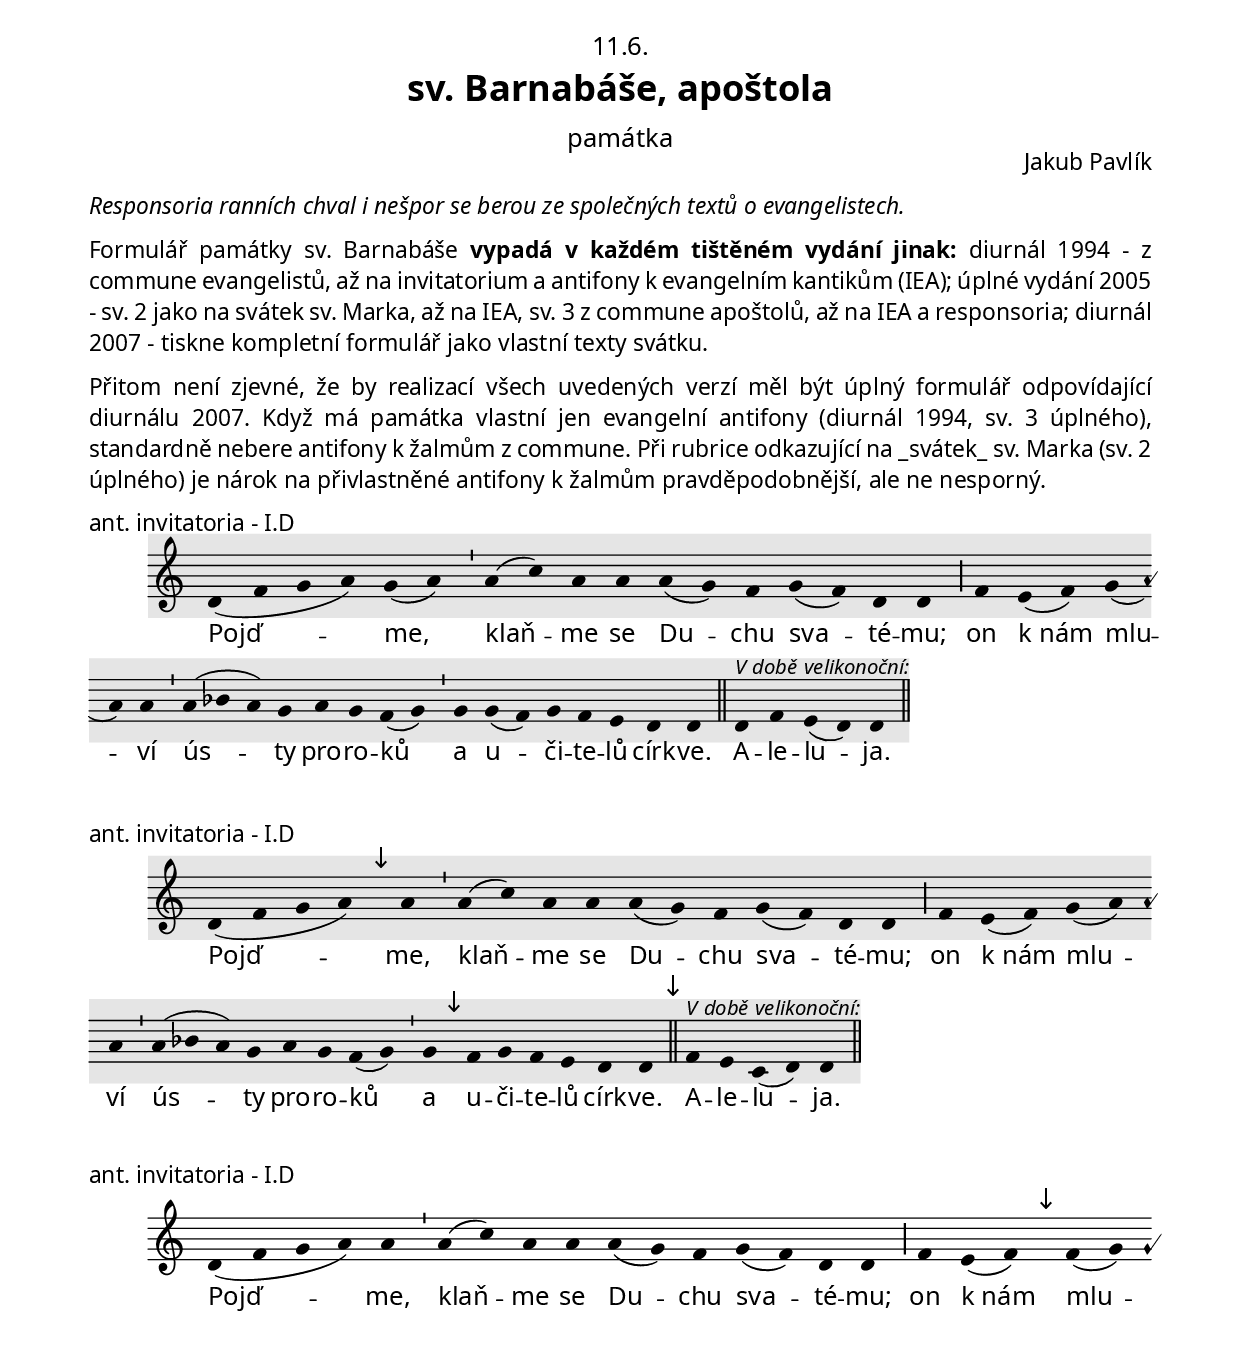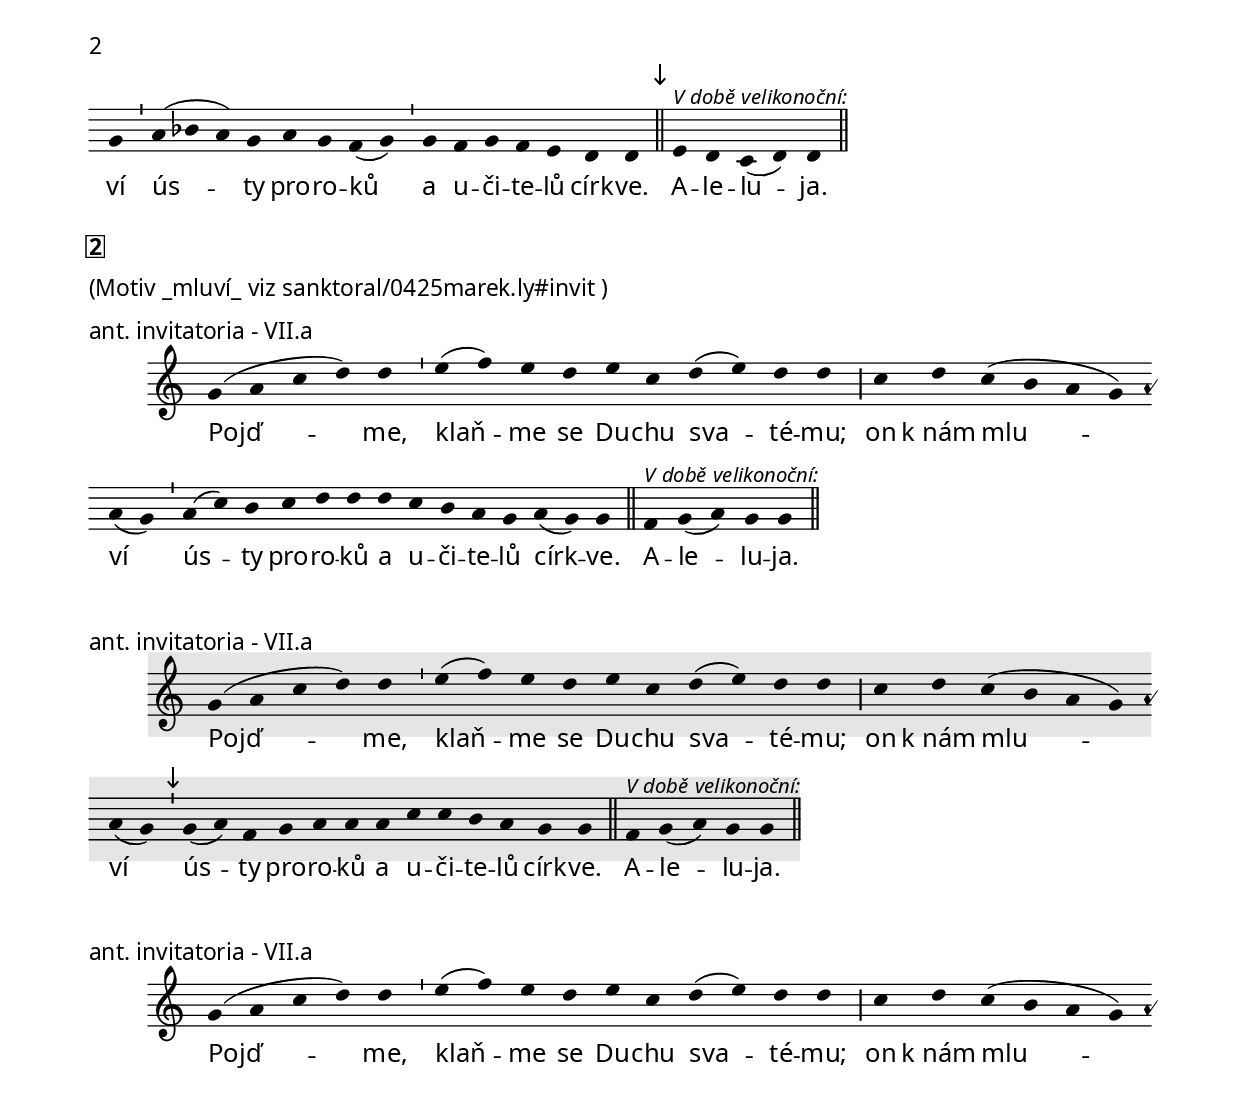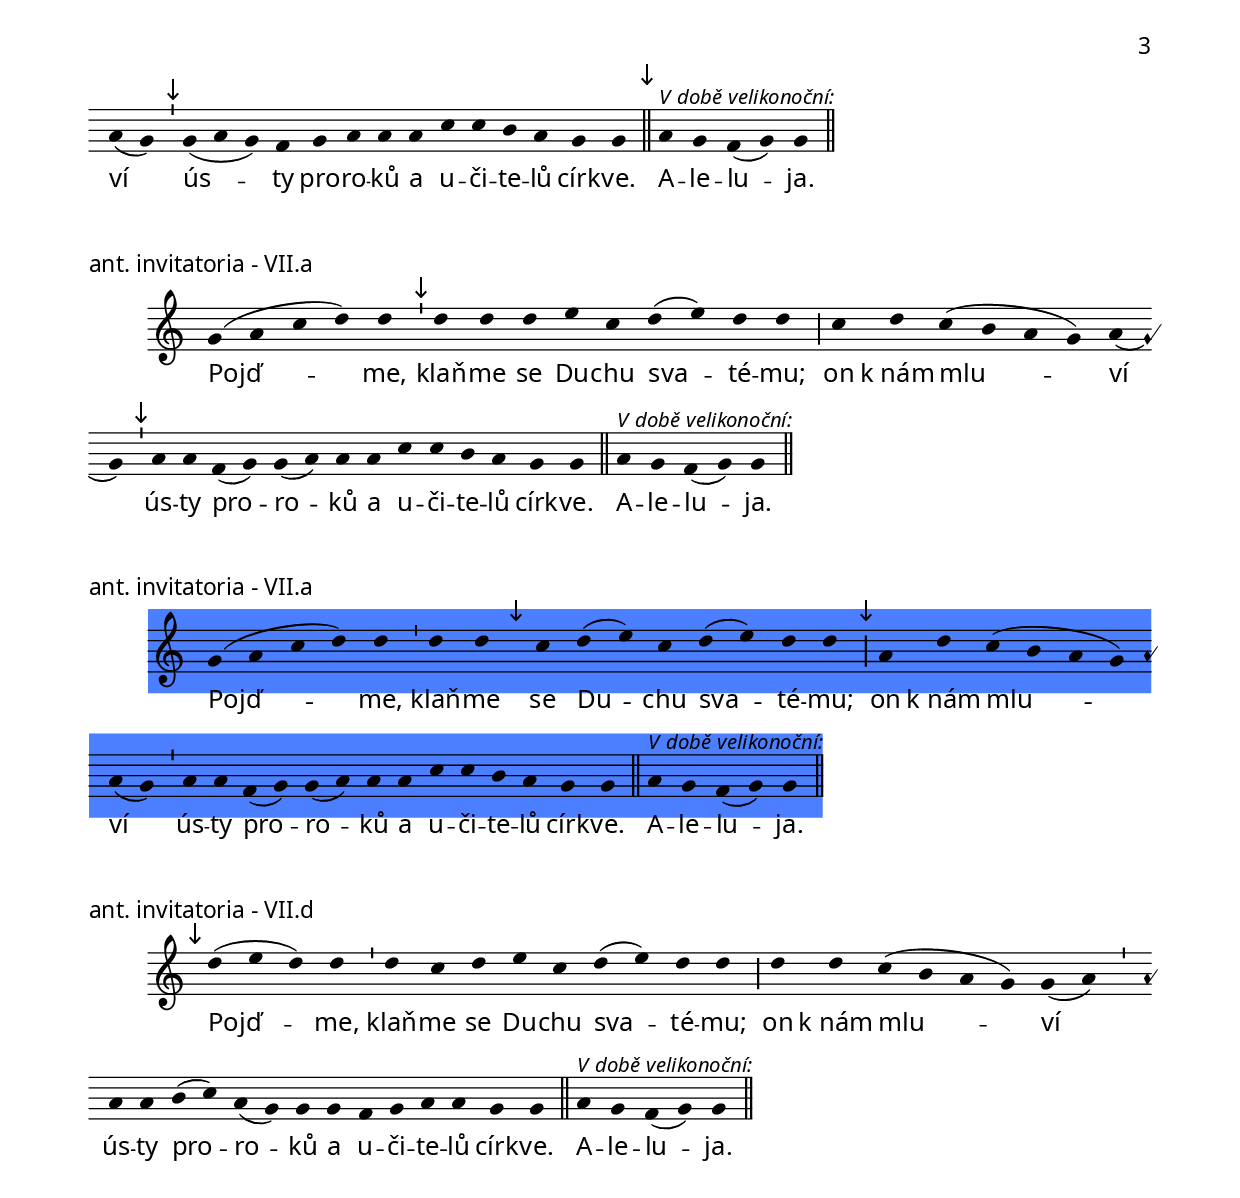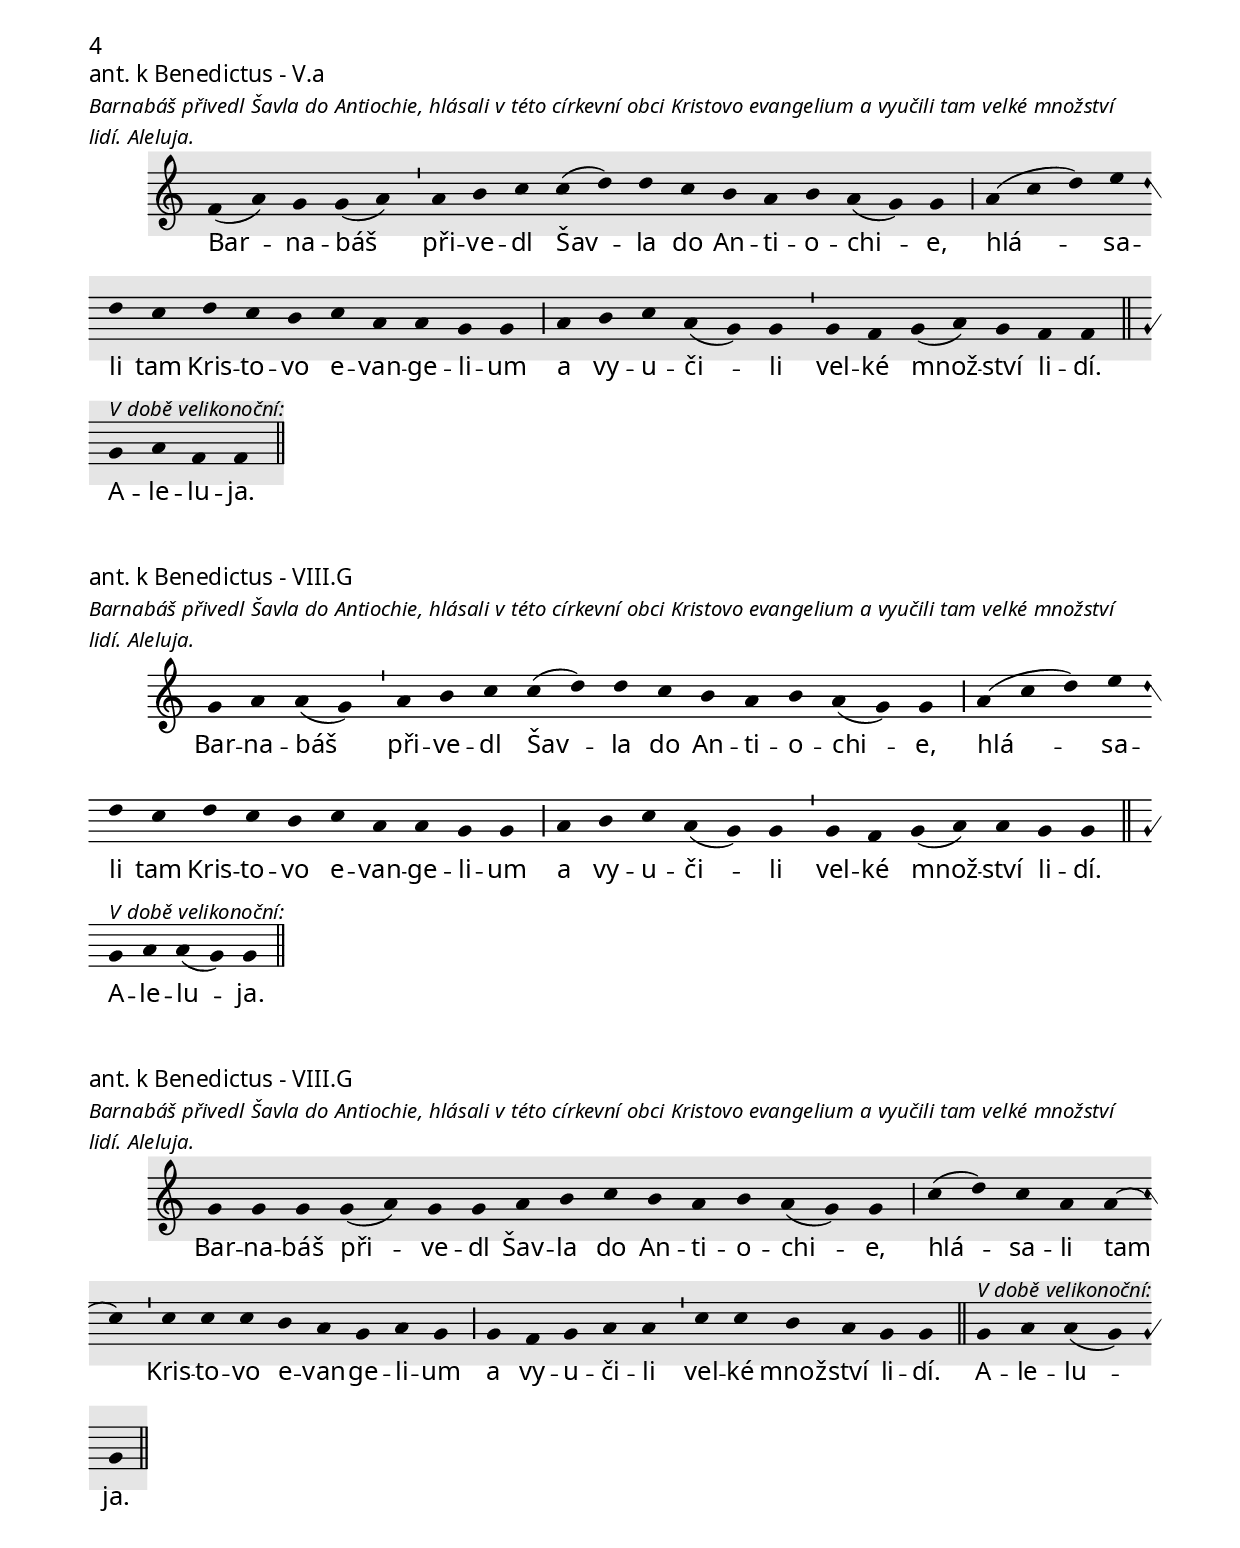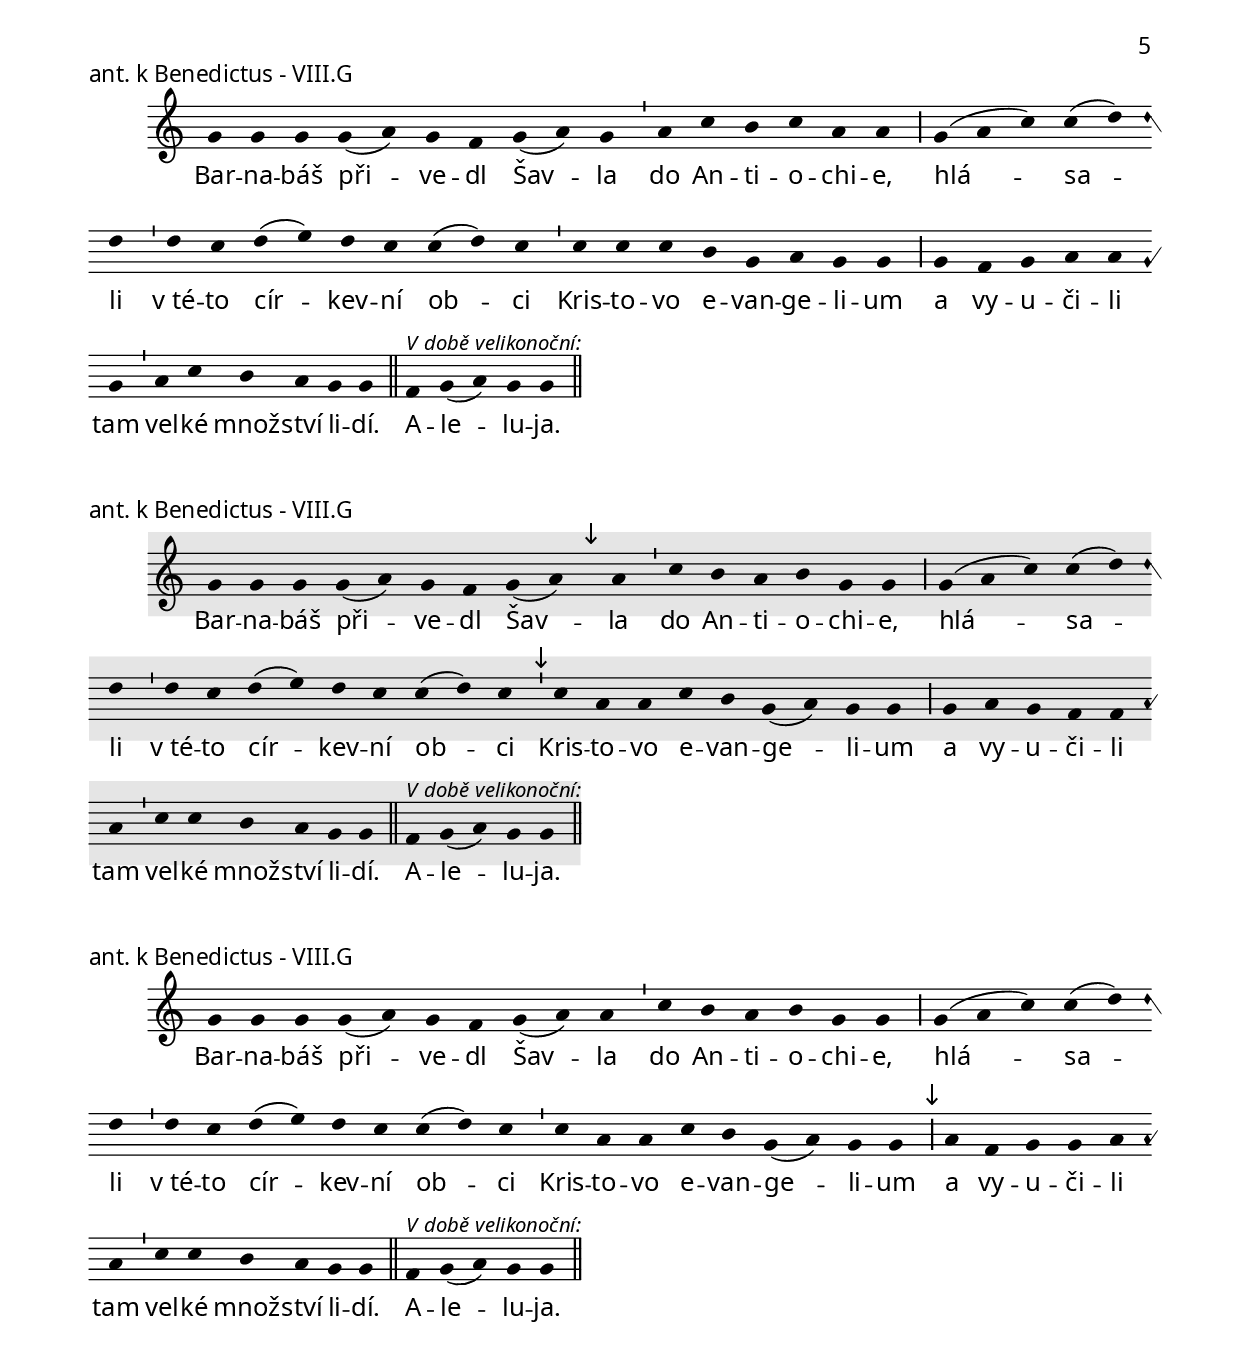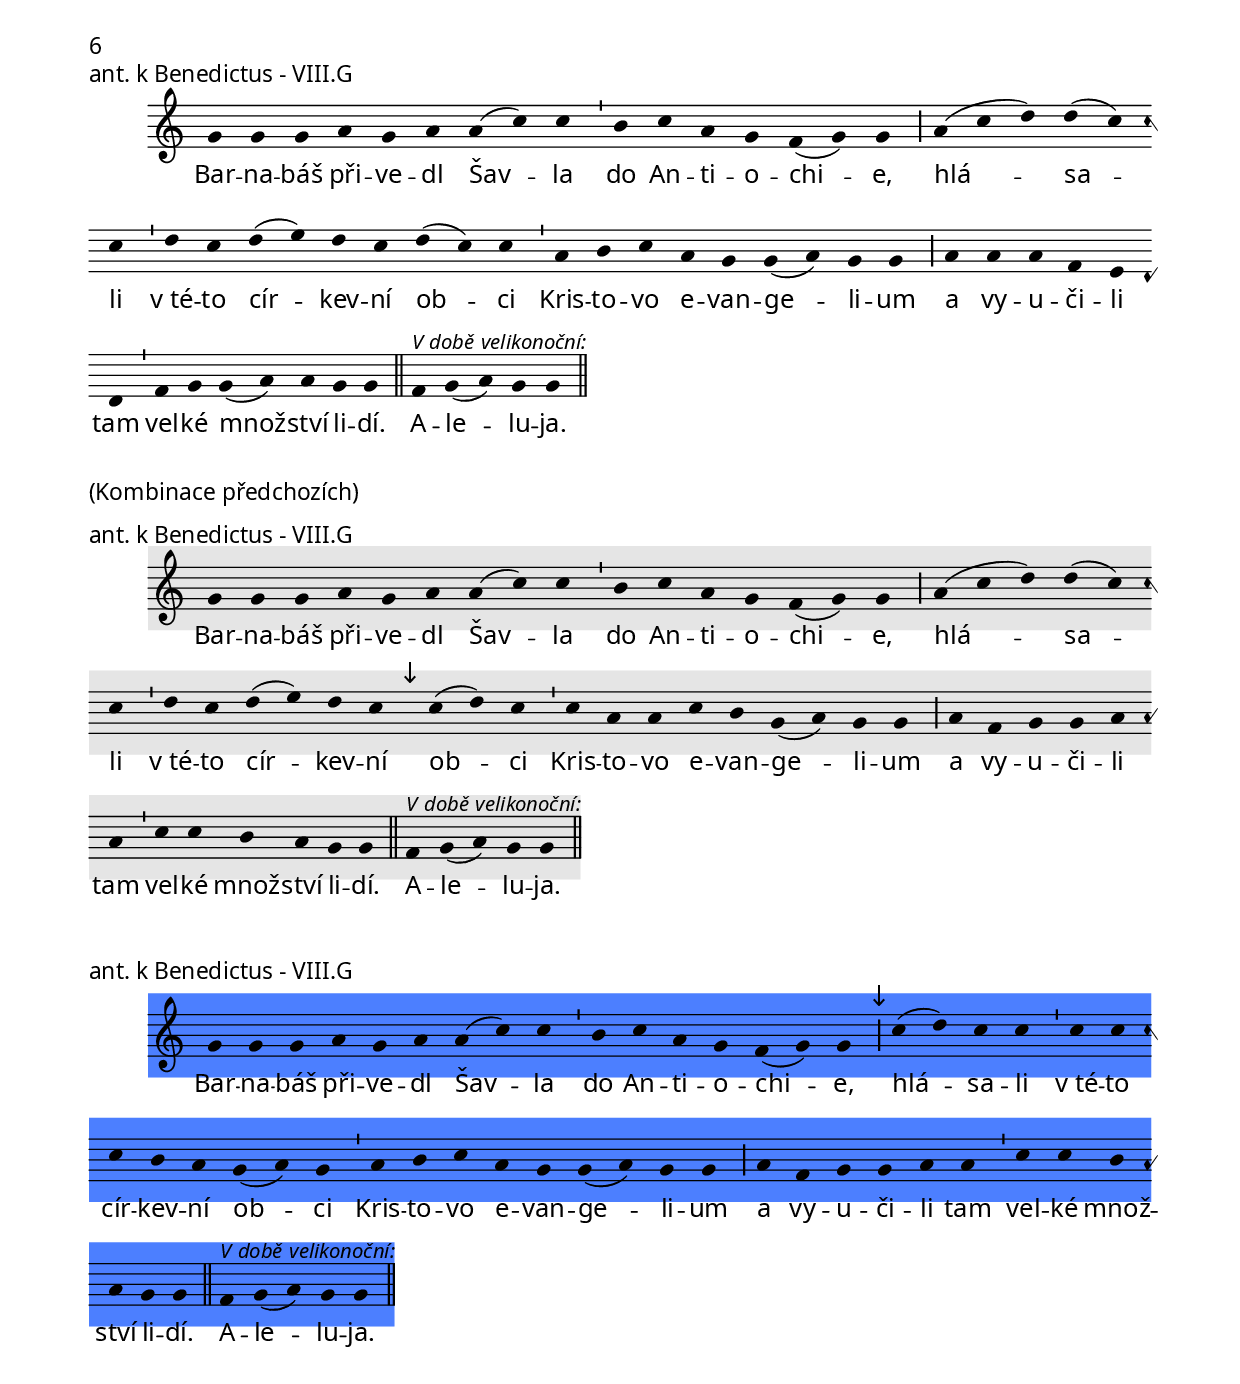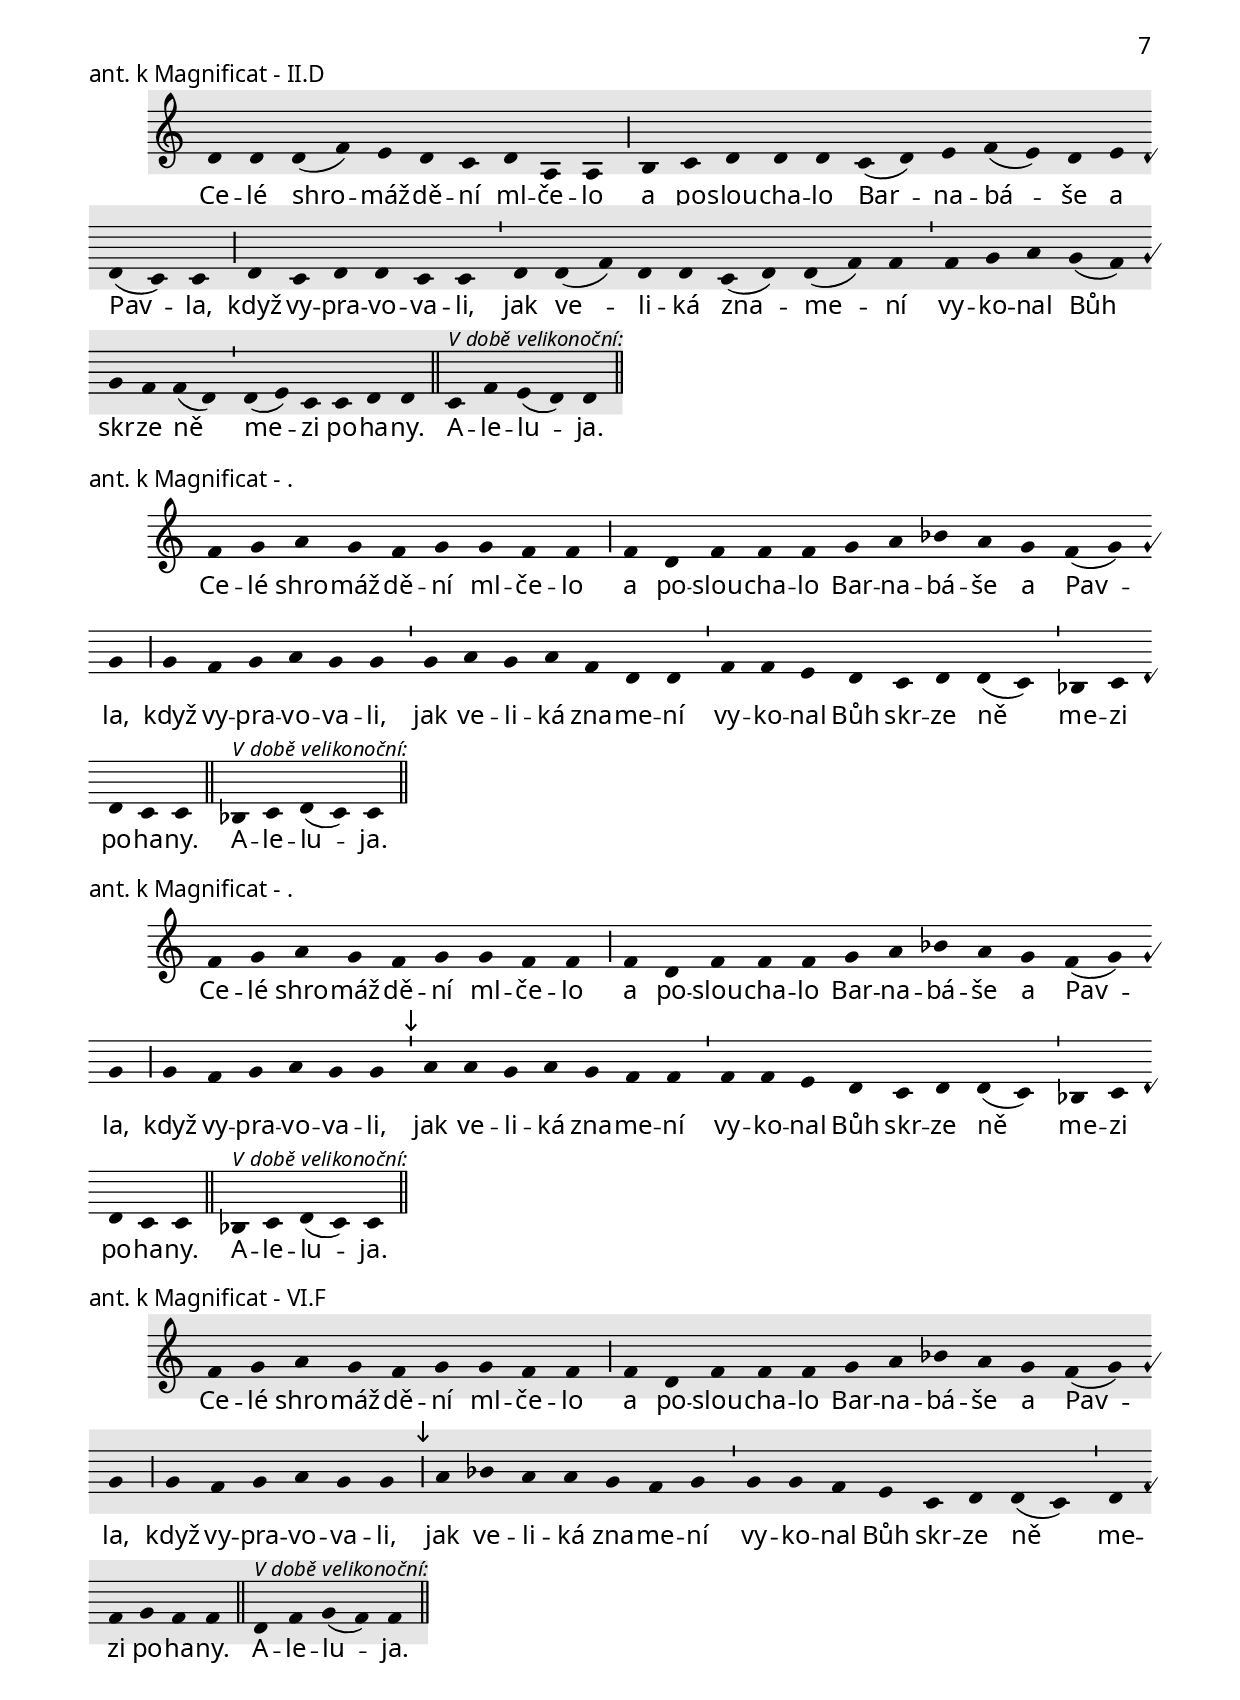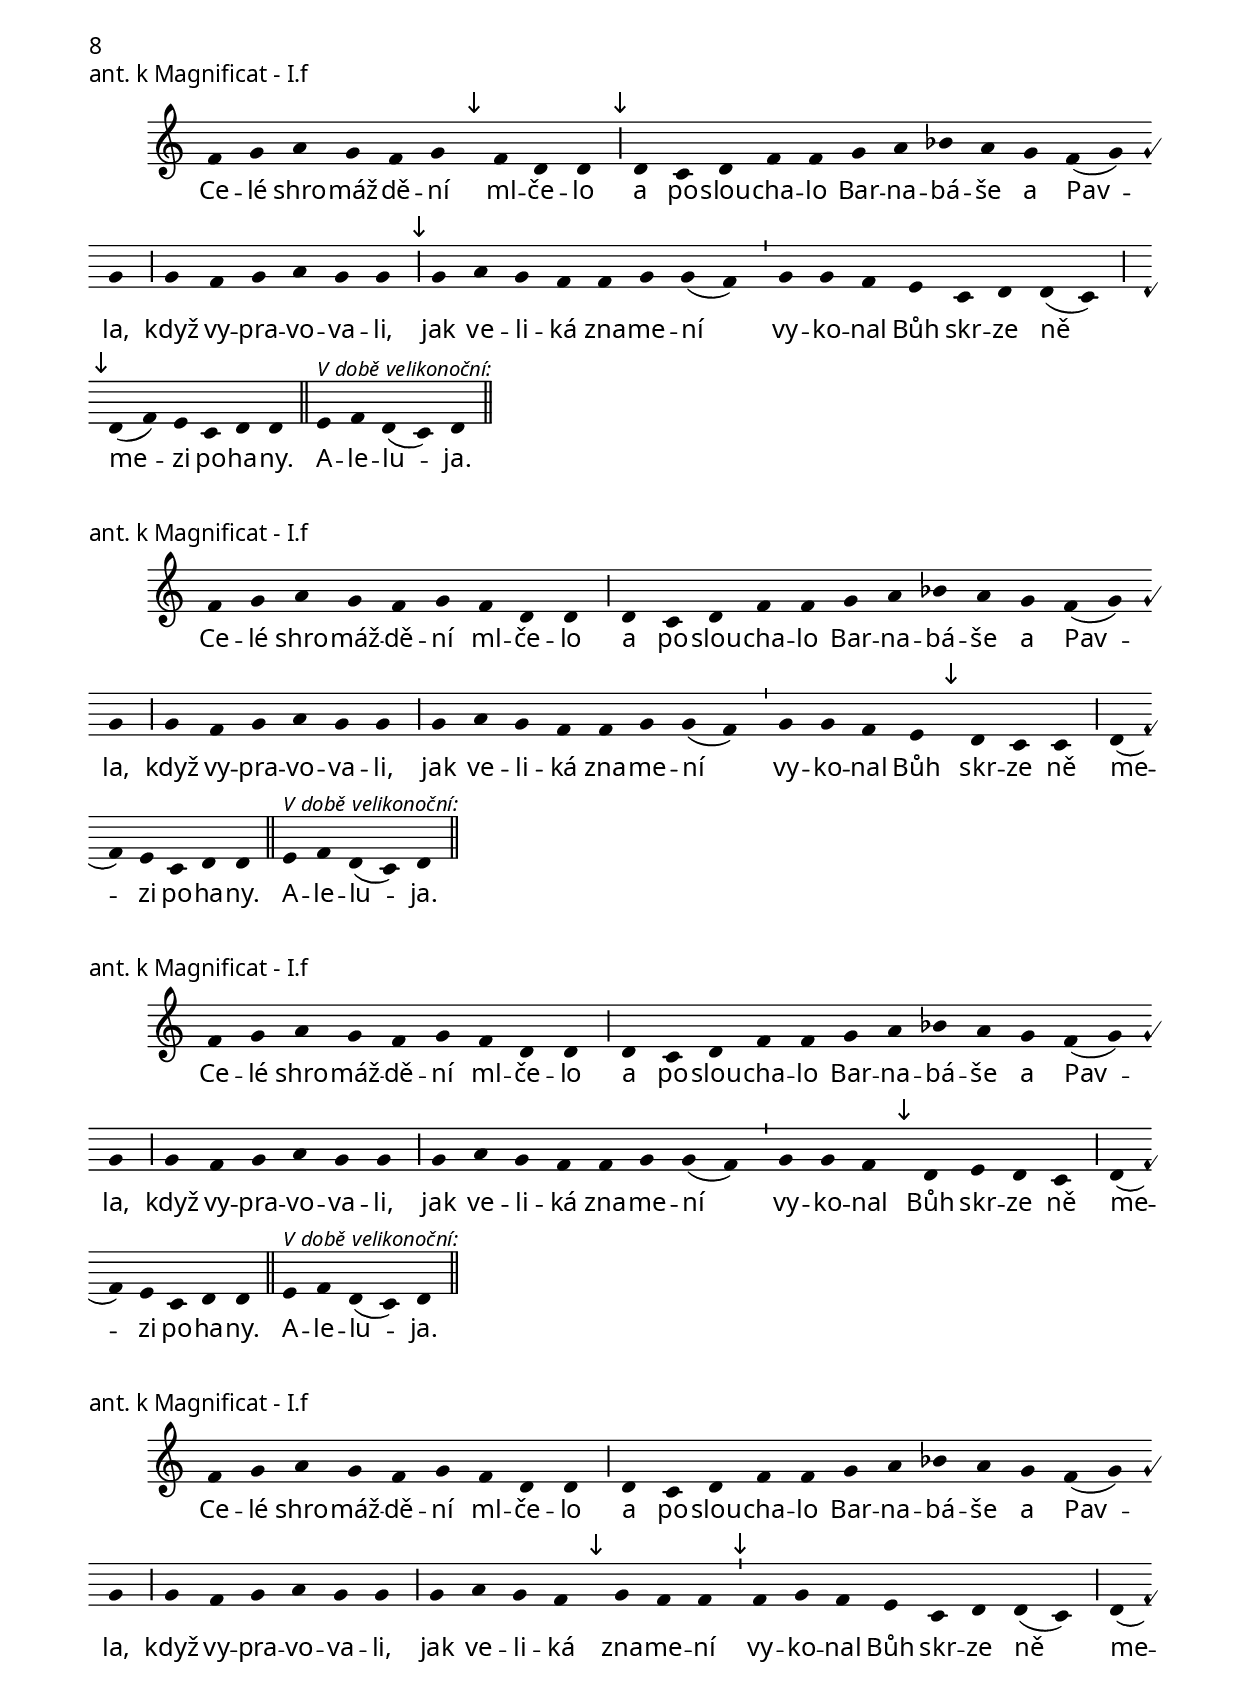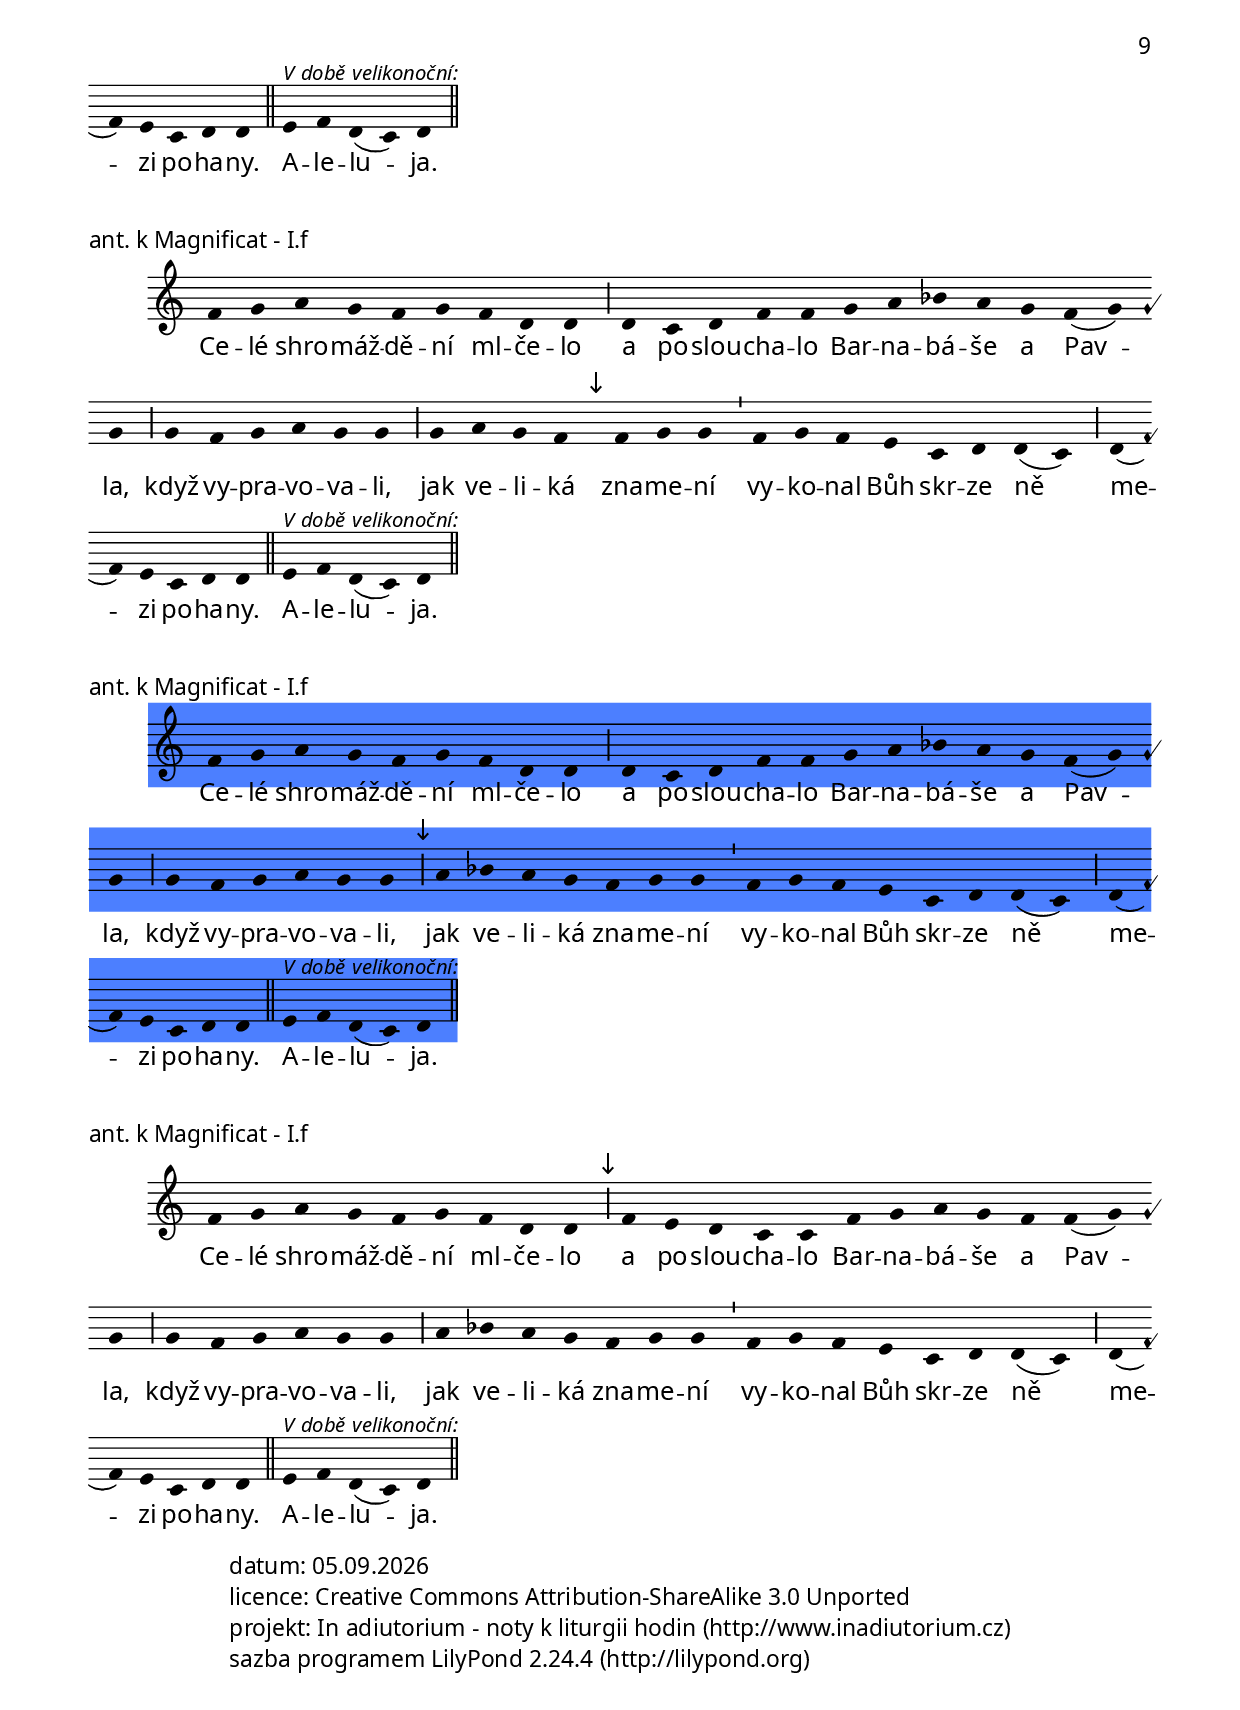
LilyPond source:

\version "2.15.37"

\include "../spolecne.ly"

\header {
  title = \markup\titleSvatek
            "sv. Barnabáše, apoštola"
            památka
            11.6.
  composer = "Jakub Pavlík"
}

\markup\justify\italic{
  Responsoria ranních chval i nešpor se berou
  ze společných textů o evangelistech.
}

\markup\justify{
  Formulář památky sv. Barnabáše \bold{vypadá v každém tištěném vydání jinak:}
  diurnál 1994 - z commune evangelistů, až na invitatorium a antifony k evangelním kantikům (IEA);
  úplné vydání 2005 - sv. 2 jako na svátek sv. Marka, až na IEA,
  sv. 3 z commune apoštolů, až na IEA a responsoria;
  diurnál 2007 - tiskne kompletní formulář jako vlastní texty svátku.
}
\markup\justify{
  Přitom není zjevné, že by realizací všech uvedených verzí měl být úplný
  formulář odpovídající diurnálu 2007.
  Když má památka vlastní jen evangelní antifony (diurnál 1994, sv. 3 úplného),
  standardně nebere antifony k žalmům z commune.
  Při rubrice odkazující na _svátek_ sv. Marka (sv. 2 úplného) je nárok na přivlastněné
  antifony k žalmům pravděpodobnější, ale ne nesporný.
}

\score {
  \relative c' {
    \zvyraznovacSedy
    \choralniRezim
    d( f g a) g( a) \barMin
    a( c) a a a( g) f g( f) d d \barMaior
    f e( f) g( a) a \barMin
    a( bes a) g a g f( g) \barMin g g( f) g f e d d \barFinalis

    d^\markup\rubrVelikAleluja f e( d) d \barFinalis
  }
  \addlyrics {
    Pojď -- me,
    klaň -- me se Du -- chu sva -- té -- mu;
    on k_nám mlu -- ví
    ús -- ty pro -- ro -- ků a u -- či -- te -- lů círk -- ve.

    A -- le -- lu -- ja.
  }
  \header {
    quid = "ant. invitatoria"
    modus = "I"
    differentia = "D"
    psalmus = ""
    placet = "_učitelů_ je jaksi nepřirozené"
    id = "invit"
    piece = \markup {\sestavTitulekBezZalmu}
  }
}

\score {
  \relative c' {
    \zvyraznovacSedy
    \choralniRezim
    d( f g a) \mark\sipka a \barMin
    a( c) a a a( g) f g( f) d d \barMaior
    f e( f) g( a) a \barMin
    a( bes a) g a g f( g) \barMin g \mark\sipka f g f e d d \barFinalis

    \mark\sipka f^\markup\rubrVelikAleluja e c( d) d \barFinalis
  }
  \addlyrics {
    Pojď -- me,
    klaň -- me se Du -- chu sva -- té -- mu;
    on k_nám mlu -- ví
    ús -- ty pro -- ro -- ků a u -- či -- te -- lů círk -- ve.

    A -- le -- lu -- ja.
  }
  \header {
    quid = "ant. invitatoria"
    modus = "I"
    differentia = "D"
    psalmus = ""
    id = "invit"
    piece = \markup {\sestavTitulekBezZalmu}
  }
}

\score {
  \relative c' {
    \choralniRezim
    d( f g a) a \barMin
    a( c) a a a( g) f g( f) d d \barMaior
    f e( f) \mark\sipka f( g) g \barMin
    a( bes a) g a g f( g) \barMin g f g f e d d \barFinalis

    \mark\sipka e^\markup\rubrVelikAleluja d c( d) d \barFinalis
  }
  \addlyrics {
    Pojď -- me,
    klaň -- me se Du -- chu sva -- té -- mu;
    on k_nám mlu -- ví
    ús -- ty pro -- ro -- ků a u -- či -- te -- lů círk -- ve.

    A -- le -- lu -- ja.
  }
  \header {
    quid = "ant. invitatoria"
    modus = "I"
    differentia = "D"
    psalmus = ""
    id = "invit"
    piece = \markup {\sestavTitulekBezZalmu}
  }
}

\markup\nadpisSkupiny 2

\markup\justify{
  (Motiv _mluví_ viz \fial-link "sanktoral/0425marek.ly#invit" )
}

\score {
  \relative c'' {
    \choralniRezim
    g4( a c d) d \barMin
    e( f) e d e c d( e) d d \barMaior
    c d c( b a g) a( g) \barMin
    a( c) b c d d d c b a g a( g) g \barFinalis

    f^\markup\rubrVelikAleluja g( a) g g \barFinalis
  }
  \addlyrics {
    Pojď -- me,
    klaň -- me se Du -- chu sva -- té -- mu;
    on k_nám mlu -- ví
    ús -- ty pro -- ro -- ků a u -- či -- te -- lů círk -- ve.

    A -- le -- lu -- ja.
  }
  \header {
    quid = "ant. invitatoria"
    modus = "VII"
    differentia = "a"
    psalmus = ""
    id = "invit"
    piece = \markup {\sestavTitulekBezZalmu}
  }
}

\score {
  \relative c'' {
    \zvyraznovacSedy
    \choralniRezim
    g4( a c d) d \barMin
    e( f) e d e c d( e) d d \barMaior
    c d c( b a g) a( g) \barMin
    \mark\sipka g( a) f g a a a c c b a g g \barFinalis

    f^\markup\rubrVelikAleluja g( a) g g \barFinalis
  }
  \addlyrics {
    Pojď -- me,
    klaň -- me se Du -- chu sva -- té -- mu;
    on k_nám mlu -- ví
    ús -- ty pro -- ro -- ků a u -- či -- te -- lů círk -- ve.

    A -- le -- lu -- ja.
  }
  \header {
    quid = "ant. invitatoria"
    modus = "VII"
    differentia = "a"
    psalmus = ""
    id = "invit"
    piece = \markup {\sestavTitulekBezZalmu}
  }
}

\score {
  \relative c'' {
    \choralniRezim
    g4( a c d) d \barMin
    e( f) e d e c d( e) d d \barMaior
    c d c( b a g) a( g) \barMin
    \mark\sipka g( a g) f g a a a c c b a g g \barFinalis

    \mark\sipka a^\markup\rubrVelikAleluja g f( g) g \barFinalis
  }
  \addlyrics {
    Pojď -- me,
    klaň -- me se Du -- chu sva -- té -- mu;
    on k_nám mlu -- ví
    ús -- ty pro -- ro -- ků a u -- či -- te -- lů círk -- ve.

    A -- le -- lu -- ja.
  }
  \header {
    quid = "ant. invitatoria"
    modus = "VII"
    differentia = "a"
    psalmus = ""
    id = "invit"
    piece = \markup {\sestavTitulekBezZalmu}
  }
}

\score {
  \relative c'' {
    \choralniRezim
    g4( a c d) d \barMin
    \mark\sipka d d d e c d( e) d d \barMaior
    c d c( b a g) a( g) \barMin
    \mark\sipka a a f( g) g( a) a a c c b a g g \barFinalis

    a^\markup\rubrVelikAleluja g f( g) g \barFinalis
  }
  \addlyrics {
    Pojď -- me,
    klaň -- me se Du -- chu sva -- té -- mu;
    on k_nám mlu -- ví
    ús -- ty pro -- ro -- ků a u -- či -- te -- lů círk -- ve.

    A -- le -- lu -- ja.
  }
  \header {
    quid = "ant. invitatoria"
    modus = "VII"
    differentia = "a"
    psalmus = ""
    id = "invit"
    piece = \markup {\sestavTitulekBezZalmu}
  }
}

\score {
  \relative c'' {
    \zvyraznovacModry
    \choralniRezim
    g4( a c d) d \barMin
    d d \mark\sipka c d( e) c d( e) d d \barMaior
    \mark\sipka a d c( b a g) a( g) \barMin
    a a f( g) g( a) a a c c b a g g \barFinalis

    a^\markup\rubrVelikAleluja g f( g) g \barFinalis
  }
  \addlyrics {
    Pojď -- me,
    klaň -- me se Du -- chu sva -- té -- mu;
    on k_nám mlu -- ví
    ús -- ty pro -- ro -- ků a u -- či -- te -- lů círk -- ve.

    A -- le -- lu -- ja.
  }
  \header {
    quid = "ant. invitatoria"
    modus = "VII"
    differentia = "a"
    psalmus = ""
    id = "invit"
    piece = \markup {\sestavTitulekBezZalmu}
  }
}

\score {
  \relative c'' {
    \choralniRezim
    \mark\sipka d4( e d) d \barMin
    d c d e c d( e) d d \barMaior
    d d c( b a g) g( a) \barMin
    a a b( c) a( g) g g f g a a g g \barFinalis

    a^\markup\rubrVelikAleluja g f( g) g \barFinalis
  }
  \addlyrics {
    Pojď -- me,
    klaň -- me se Du -- chu sva -- té -- mu;
    on k_nám mlu -- ví
    ús -- ty pro -- ro -- ků a u -- či -- te -- lů círk -- ve.

    A -- le -- lu -- ja.
  }
  \header {
    quid = "ant. invitatoria"
    modus = "VII"
    differentia = "d"
    psalmus = ""
    id = "invit"
    piece = \markup {\sestavTitulekBezZalmu}
  }
}

\pageBreak

\score {
  \relative c' {
    \zvyraznovacSedy
    \choralniRezim
    f4( a) g g( a) \barMin a b c c( d) d c b a b a( g) g \barMaior
    a( c d) e d c d c b c a a g g \barMaior
    a b c a( g) g \barMin g f g( a) g f f \barFinalis

    g^\markup\rubrVelikAleluja a f f \barFinalis
  }
  \addlyrics {
    Bar -- na -- báš při -- ve -- dl Šav -- la do An -- ti -- o -- chi -- e,
    hlá -- sa -- li tam Kris -- to -- vo e -- van -- ge -- li -- um
    a vy -- u -- či -- li vel -- ké množ -- ství li -- dí.

    A -- le -- lu -- ja.
  }
  \header {
    textus_approbatus = "Barnabáš přivedl Šavla do Antiochie,
    hlásali v této církevní obci Kristovo evangelium
    a vyučili tam velké množství lidí. Aleluja."
    quid = "ant. k Benedictus"
    modus = "V"
    differentia = "a"
    psalmus = ""
    id = "aben"
    piece = \markup {\sestavTitulekBezZalmu}
  }
}

\score {
  \relative c'' {
    \choralniRezim
    g4 a a( g) \barMin
    a b c c( d) d c b a b a( g) g \barMaior
    a( c d) e d c d c b c a a g g \barMaior
    a b c a( g) g \barMin
    g f g( a) a g g \barFinalis

    g^\markup\rubrVelikAleluja a a( g) g \barFinalis
  }
  \addlyrics {
    Bar -- na -- báš
    při -- ve -- dl Šav -- la do An -- ti -- o -- chi -- e,
    hlá -- sa -- li tam Kris -- to -- vo e -- van -- ge -- li -- um
    a vy -- u -- či -- li
    vel -- ké množ -- ství li -- dí.

    A -- le -- lu -- ja.
  }
  \header {
    textus_approbatus = "Barnabáš přivedl Šavla do Antiochie,
    hlásali v této církevní obci Kristovo evangelium
    a vyučili tam velké množství lidí. Aleluja."
    quid = "ant. k Benedictus"
    modus = "VIII"
    differentia = "G"
    psalmus = ""
    id = "aben"
    piece = \markup {\sestavTitulekBezZalmu}
  }
}

\score {
  \relative c'' {
    \zvyraznovacSedy
    \choralniRezim
    g4 g g g( a) g g a b c b a b a( g) g \barMaior
    c( d) c a a( c) \barMin
    c c c b a g a g \barMaior
    g f g a a \barMin
    c c b a g g \barFinalis

    g^\markup\rubrVelikAleluja a a( g) g \barFinalis
  }
  \addlyrics {
    Bar -- na -- báš při -- ve -- dl Šav -- la do An -- ti -- o -- chi -- e,
    hlá -- sa -- li tam
    Kris -- to -- vo e -- van -- ge -- li -- um
    a vy -- u -- či -- li
    vel -- ké množ -- ství li -- dí.

    A -- le -- lu -- ja.
  }
  \header {
    textus_approbatus = "Barnabáš přivedl Šavla do Antiochie,
    hlásali v této církevní obci Kristovo evangelium
    a vyučili tam velké množství lidí. Aleluja."
    quid = "ant. k Benedictus"
    modus = "VIII"
    differentia = "G"
    psalmus = ""
    id = "aben"
    piece = \markup {\sestavTitulekBezZalmu}
  }
}

\score {
  \relative c'' {
    \choralniRezim
    g4 g g g( a) g f g( a) g \barMin
    a c b c a a \barMaior
    g( a c) c( d) d \barMin
    d c d( e) d c c( d) c \barMin
    c c c b g a g g \barMaior
    g f g a a g \barMin
    a c b a g g \barFinalis

    f^\markup\rubrVelikAleluja g( a) g g \barFinalis
  }
  \addlyrics {
    Bar -- na -- báš při -- ve -- dl Šav -- la
    do An -- ti -- o -- chi -- e,
    hlá -- sa -- li v_té -- to cír -- kev -- ní ob -- ci
    Kris -- to -- vo e -- van -- ge -- li -- um
    a vy -- u -- či -- li tam
    vel -- ké množ -- ství li -- dí.

    A -- le -- lu -- ja.
  }
  \header {
    quid = "ant. k Benedictus"
    modus = "VIII"
    differentia = "G"
    psalmus = ""
    id = "aben"
    piece = \markup {\sestavTitulekBezZalmu}
  }
}

\score {
  \relative c'' {
    \zvyraznovacSedy
    \choralniRezim
    g4 g g g( a) g f g( a) \mark\sipka a \barMin
    c b a b g g \barMaior
    g( a c) c( d) d \barMin
    d c d( e) d c c( d) c \barMin
    \mark\sipka c a a c b g( a) g g \barMaior
    g a g f f a \barMin
    c c b a g g \barFinalis

    f^\markup\rubrVelikAleluja g( a) g g \barFinalis
  }
  \addlyrics {
    Bar -- na -- báš při -- ve -- dl Šav -- la
    do An -- ti -- o -- chi -- e,
    hlá -- sa -- li v_té -- to cír -- kev -- ní ob -- ci
    Kris -- to -- vo e -- van -- ge -- li -- um
    a vy -- u -- či -- li tam
    vel -- ké množ -- ství li -- dí.

    A -- le -- lu -- ja.
  }
  \header {
    quid = "ant. k Benedictus"
    modus = "VIII"
    differentia = "G"
    psalmus = ""
    id = "aben"
    piece = \markup {\sestavTitulekBezZalmu}
  }
}

\score {
  \relative c'' {
    \choralniRezim
    g4 g g g( a) g f g( a) a \barMin
    c b a b g g \barMaior
    g( a c) c( d) d \barMin
    d c d( e) d c c( d) c \barMin
    c a a c b g( a) g g \barMaior
    \mark\sipka a f g g a a \barMin
    c c b a g g \barFinalis

    f^\markup\rubrVelikAleluja g( a) g g \barFinalis
  }
  \addlyrics {
    Bar -- na -- báš při -- ve -- dl Šav -- la
    do An -- ti -- o -- chi -- e,
    hlá -- sa -- li v_té -- to cír -- kev -- ní ob -- ci
    Kris -- to -- vo e -- van -- ge -- li -- um
    a vy -- u -- či -- li tam
    vel -- ké množ -- ství li -- dí.

    A -- le -- lu -- ja.
  }
  \header {
    quid = "ant. k Benedictus"
    modus = "VIII"
    differentia = "G"
    psalmus = ""
    id = "aben"
    piece = \markup {\sestavTitulekBezZalmu}
  }
}

\score {
  \relative c'' {
    \choralniRezim
    g4 g g a g a a( c) c \barMin
    b c a g f( g) g \barMaior
    a( c d) d( c) c \barMin
    d c d( e) d c d( c) c \barMin
    a b c a g g( a) g g \barMaior
    a a a f e d \barMin
    f g g( a) a g g \barFinalis

    f^\markup\rubrVelikAleluja g( a) g g \barFinalis
  }
  \addlyrics {
    Bar -- na -- báš při -- ve -- dl Šav -- la
    do An -- ti -- o -- chi -- e,
    hlá -- sa -- li v_té -- to cír -- kev -- ní ob -- ci
    Kris -- to -- vo e -- van -- ge -- li -- um
    a vy -- u -- či -- li tam
    vel -- ké množ -- ství li -- dí.

    A -- le -- lu -- ja.
  }
  \header {
    quid = "ant. k Benedictus"
    modus = "VIII"
    differentia = "G"
    psalmus = ""
    id = "aben"
    piece = \markup {\sestavTitulekBezZalmu}
  }
}

\markup{
  (Kombinace předchozích)
}
\score {
  \relative c'' {
    \zvyraznovacSedy
    \choralniRezim
    g4 g g a g a a( c) c \barMin
    b c a g f( g) g \barMaior
    a( c d) d( c) c \barMin
    d c d( e) d c \mark\sipka c( d) c \barMin
    c a a c b g( a) g g \barMaior
    a f g g a a \barMin
    c c b a g g \barFinalis

    f^\markup\rubrVelikAleluja g( a) g g \barFinalis
  }
  \addlyrics {
    Bar -- na -- báš při -- ve -- dl Šav -- la
    do An -- ti -- o -- chi -- e,
    hlá -- sa -- li v_té -- to cír -- kev -- ní ob -- ci
    Kris -- to -- vo e -- van -- ge -- li -- um
    a vy -- u -- či -- li tam
    vel -- ké množ -- ství li -- dí.

    A -- le -- lu -- ja.
  }
  \header {
    quid = "ant. k Benedictus"
    modus = "VIII"
    differentia = "G"
    psalmus = ""
    id = "aben"
    piece = \markup {\sestavTitulekBezZalmu}
  }
}

\score {
  \relative c'' {
    \zvyraznovacModry
    \choralniRezim
    g4 g g a g a a( c) c \barMin
    b c a g f( g) g \barMaior
    \mark\sipka c( d) c c \barMin
    c c c b a g( a) g \barMin
    a b c a g g( a) g g \barMaior
    a f g g a a \barMin
    c c b a g g \barFinalis

    f^\markup\rubrVelikAleluja g( a) g g \barFinalis
  }
  \addlyrics {
    Bar -- na -- báš při -- ve -- dl Šav -- la
    do An -- ti -- o -- chi -- e,
    hlá -- sa -- li v_té -- to cír -- kev -- ní ob -- ci
    Kris -- to -- vo e -- van -- ge -- li -- um
    a vy -- u -- či -- li tam
    vel -- ké množ -- ství li -- dí.

    A -- le -- lu -- ja.
  }
  \header {
    quid = "ant. k Benedictus"
    modus = "VIII"
    differentia = "G"
    psalmus = ""
    id = "aben"
    piece = \markup {\sestavTitulekBezZalmu}
  }
}

\pageBreak

\score {
  \relative c' {
    \zvyraznovacSedy
    \choralniRezim
    d4 d d( f) e d c d a a \barMaior
    b c d d d c( d) e f( e) d e d( c) c \barMaior
    d c d d c c \barMin
    d d( f) d d c( d) d( f) f \barMin f g a g( f) g f f( d) \barMin
    d( e) c c d d \barFinalis

    c^\markup\rubrVelikAleluja f e( d) d \barFinalis
  }
  \addlyrics {
    Ce -- lé shro -- máž -- dě -- ní ml -- če -- lo
    a po -- slou -- cha -- lo Bar -- na -- bá -- še a Pav -- la,
    když vy -- pra -- vo -- va -- li,
    jak ve -- li -- ká zna -- me -- ní vy -- ko -- nal Bůh skr -- ze ně
    me -- zi po -- ha -- ny.

    A -- le -- lu -- ja.
  }
  \header {
    quid = "ant. k Magnificat"
    modus = "II"
    differentia = "D"
    psalmus = ""
    placet = "když nejde rozdělit logicky, přesto rozdělit udýchatelně"
    id = "amag"
    piece = \markup {\sestavTitulekBezZalmu}
  }
}

\score {
  \relative c' {
    \choralniRezim
    f4 g a g f g g f f \barMaior
    f d f f f g a bes a g f( g) g \barMaior
    g f g a g g \barMin
    g a g a f d d \barMin
    f f e d c d d( c) \barMin
    bes c d c c \barFinalis

    bes^\markup\rubrVelikAleluja c d( c) c \barFinalis
  }
  \addlyrics {
    Ce -- lé shro -- máž -- dě -- ní ml -- če -- lo
    a po -- slou -- cha -- lo Bar -- na -- bá -- še a Pav -- la,
    když vy -- pra -- vo -- va -- li,
    jak ve -- li -- ká zna -- me -- ní
    vy -- ko -- nal Bůh skr -- ze ně
    me -- zi po -- ha -- ny.

    A -- le -- lu -- ja.
  }
  \header {
    quid = "ant. k Magnificat"
    modus = ""
    differentia = ""
    psalmus = ""
    id = "amag"
    piece = \markup {\sestavTitulekBezZalmu}
  }
}

\score {
  \relative c' {
    \choralniRezim
    f4 g a g f g g f f \barMaior
    f d f f f g a bes a g f( g) g \barMaior
    g f g a g g \barMin
    \mark\sipka a a g a g f f \barMin
    f f e d c d d( c) \barMin
    bes c d c c \barFinalis

    bes^\markup\rubrVelikAleluja c d( c) c \barFinalis
  }
  \addlyrics {
    Ce -- lé shro -- máž -- dě -- ní ml -- če -- lo
    a po -- slou -- cha -- lo Bar -- na -- bá -- še a Pav -- la,
    když vy -- pra -- vo -- va -- li,
    jak ve -- li -- ká zna -- me -- ní
    vy -- ko -- nal Bůh skr -- ze ně
    me -- zi po -- ha -- ny.

    A -- le -- lu -- ja.
  }
  \header {
    quid = "ant. k Magnificat"
    modus = ""
    differentia = ""
    psalmus = ""
    id = "amag"
    piece = \markup {\sestavTitulekBezZalmu}
  }
}

\score {
  \relative c' {
    \zvyraznovacSedy
    \choralniRezim
    f4 g a g f g g f f \barMaior
    f d f f f g a bes a g f( g) g \barMaior
    g f g a g g \barMaior
    \mark\sipka a bes a a g f g \barMin
    g g f e c d d( c) \barMin
    d f g f f \barFinalis

    d^\markup\rubrVelikAleluja f g( f) f \barFinalis
  }
  \addlyrics {
    Ce -- lé shro -- máž -- dě -- ní ml -- če -- lo
    a po -- slou -- cha -- lo Bar -- na -- bá -- še a Pav -- la,
    když vy -- pra -- vo -- va -- li,
    jak ve -- li -- ká zna -- me -- ní
    vy -- ko -- nal Bůh skr -- ze ně
    me -- zi po -- ha -- ny.

    A -- le -- lu -- ja.
  }
  \header {
    quid = "ant. k Magnificat"
    modus = "VI"
    differentia = "F"
    psalmus = ""
    id = "amag"
    piece = \markup {\sestavTitulekBezZalmu}
  }
}

\score {
  \relative c' {
    \choralniRezim
    f4 g a g f g \mark\sipka f d d \barMaior
    \mark\sipka d c d f f g a bes a g f( g) g \barMaior
    g f g a g g \barMaior
    \mark\sipka g a g f f g g( f) \barMin
    g g f e c d d( c) \barMaior
    \mark\sipka d( f) e c d d \barFinalis

    e^\markup\rubrVelikAleluja f d( c) d \barFinalis
  }
  \addlyrics {
    Ce -- lé shro -- máž -- dě -- ní ml -- če -- lo
    a po -- slou -- cha -- lo Bar -- na -- bá -- še a Pav -- la,
    když vy -- pra -- vo -- va -- li,
    jak ve -- li -- ká zna -- me -- ní
    vy -- ko -- nal Bůh skr -- ze ně
    me -- zi po -- ha -- ny.

    A -- le -- lu -- ja.
  }
  \header {
    quid = "ant. k Magnificat"
    modus = "I"
    differentia = "f"
    psalmus = ""
    placet = "opakovaný motiv _jak veliká znamení_ / _vykonal Bůh skrze ně_ je nepěkný"
    id = "amag"
    piece = \markup {\sestavTitulekBezZalmu}
  }
}

\score {
  \relative c' {
    \choralniRezim
    f4 g a g f g f d d \barMaior
    d c d f f g a bes a g f( g) g \barMaior
    g f g a g g \barMaior
    g a g f f g g( f) \barMin
    g g f e \mark\sipka d c c \barMaior
    d( f) e c d d \barFinalis

    e^\markup\rubrVelikAleluja f d( c) d \barFinalis
  }
  \addlyrics {
    Ce -- lé shro -- máž -- dě -- ní ml -- če -- lo
    a po -- slou -- cha -- lo Bar -- na -- bá -- še a Pav -- la,
    když vy -- pra -- vo -- va -- li,
    jak ve -- li -- ká zna -- me -- ní
    vy -- ko -- nal Bůh skr -- ze ně
    me -- zi po -- ha -- ny.

    A -- le -- lu -- ja.
  }
  \header {
    quid = "ant. k Magnificat"
    modus = "I"
    differentia = "f"
    psalmus = ""
    id = "amag"
    piece = \markup {\sestavTitulekBezZalmu}
  }
}

\score {
  \relative c' {
    \choralniRezim
    f4 g a g f g f d d \barMaior
    d c d f f g a bes a g f( g) g \barMaior
    g f g a g g \barMaior
    g a g f f g g( f) \barMin
    g g f \mark\sipka d e d c \barMaior
    d( f) e c d d \barFinalis

    e^\markup\rubrVelikAleluja f d( c) d \barFinalis
  }
  \addlyrics {
    Ce -- lé shro -- máž -- dě -- ní ml -- če -- lo
    a po -- slou -- cha -- lo Bar -- na -- bá -- še a Pav -- la,
    když vy -- pra -- vo -- va -- li,
    jak ve -- li -- ká zna -- me -- ní
    vy -- ko -- nal Bůh skr -- ze ně
    me -- zi po -- ha -- ny.

    A -- le -- lu -- ja.
  }
  \header {
    quid = "ant. k Magnificat"
    modus = "I"
    differentia = "f"
    psalmus = ""
    id = "amag"
    piece = \markup {\sestavTitulekBezZalmu}
  }
}

\score {
  \relative c' {
    \choralniRezim
    f4 g a g f g f d d \barMaior
    d c d f f g a bes a g f( g) g \barMaior
    g f g a g g \barMaior
    g a g f \mark\sipka g f f \barMin
    \mark\sipka f g f e c d d( c) \barMaior
    d( f) e c d d \barFinalis

    e^\markup\rubrVelikAleluja f d( c) d \barFinalis
  }
  \addlyrics {
    Ce -- lé shro -- máž -- dě -- ní ml -- če -- lo
    a po -- slou -- cha -- lo Bar -- na -- bá -- še a Pav -- la,
    když vy -- pra -- vo -- va -- li,
    jak ve -- li -- ká zna -- me -- ní
    vy -- ko -- nal Bůh skr -- ze ně
    me -- zi po -- ha -- ny.

    A -- le -- lu -- ja.
  }
  \header {
    quid = "ant. k Magnificat"
    modus = "I"
    differentia = "f"
    psalmus = ""
    id = "amag"
    piece = \markup {\sestavTitulekBezZalmu}
  }
}

\score {
  \relative c' {
    \choralniRezim
    f4 g a g f g f d d \barMaior
    d c d f f g a bes a g f( g) g \barMaior
    g f g a g g \barMaior
    g a g f \mark\sipka f g g \barMin
    f g f e c d d( c) \barMaior
    d( f) e c d d \barFinalis

    e^\markup\rubrVelikAleluja f d( c) d \barFinalis
  }
  \addlyrics {
    Ce -- lé shro -- máž -- dě -- ní ml -- če -- lo
    a po -- slou -- cha -- lo Bar -- na -- bá -- še a Pav -- la,
    když vy -- pra -- vo -- va -- li,
    jak ve -- li -- ká zna -- me -- ní
    vy -- ko -- nal Bůh skr -- ze ně
    me -- zi po -- ha -- ny.

    A -- le -- lu -- ja.
  }
  \header {
    quid = "ant. k Magnificat"
    modus = "I"
    differentia = "f"
    psalmus = ""
    id = "amag"
    piece = \markup {\sestavTitulekBezZalmu}
  }
}

\score {
  \relative c' {
    \zvyraznovacModry
    \choralniRezim
    f4 g a g f g f d d \barMaior
    d c d f f g a bes a g f( g) g \barMaior
    g f g a g g \barMaior
    \mark\sipka a bes a g f g g \barMin
    f g f e c d d( c) \barMaior
    d( f) e c d d \barFinalis

    e^\markup\rubrVelikAleluja f d( c) d \barFinalis
  }
  \addlyrics {
    Ce -- lé shro -- máž -- dě -- ní ml -- če -- lo
    a po -- slou -- cha -- lo Bar -- na -- bá -- še a Pav -- la,
    když vy -- pra -- vo -- va -- li,
    jak ve -- li -- ká zna -- me -- ní
    vy -- ko -- nal Bůh skr -- ze ně
    me -- zi po -- ha -- ny.

    A -- le -- lu -- ja.
  }
  \header {
    quid = "ant. k Magnificat"
    modus = "I"
    differentia = "f"
    psalmus = ""
    id = "amag"
    piece = \markup {\sestavTitulekBezZalmu}
  }
}

\score {
  \relative c' {
    \choralniRezim
    f4 g a g f g f d d \barMaior
    \mark\sipka f e d c c f g a g f f( g) g \barMaior
    g f g a g g \barMaior
    a bes a g f g g \barMin
    f g f e c d d( c) \barMaior
    d( f) e c d d \barFinalis

    e^\markup\rubrVelikAleluja f d( c) d \barFinalis
  }
  \addlyrics {
    Ce -- lé shro -- máž -- dě -- ní ml -- če -- lo
    a po -- slou -- cha -- lo Bar -- na -- bá -- še a Pav -- la,
    když vy -- pra -- vo -- va -- li,
    jak ve -- li -- ká zna -- me -- ní
    vy -- ko -- nal Bůh skr -- ze ně
    me -- zi po -- ha -- ny.

    A -- le -- lu -- ja.
  }
  \header {
    quid = "ant. k Magnificat"
    modus = "I"
    differentia = "f"
    psalmus = ""
    id = "amag"
    piece = \markup {\sestavTitulekBezZalmu}
  }
}